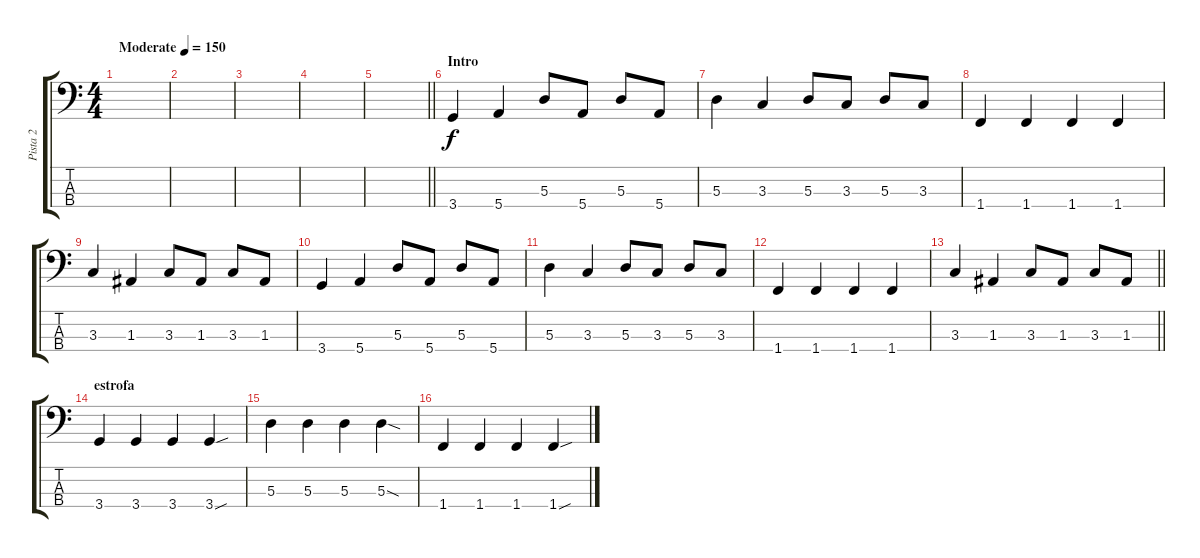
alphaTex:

\track ("Pista 2" "Pista 2") {instrument electricbassfinger}
\staff {score tabs}
\tuning (G2 D2 A1 E1) {hide}
\ts (4 4)
\tempo (150 "Moderate")
\clef f4
\ks c
|
|
|
|
\barLineRight lightlight
|
\section ("" "Intro")
3.4.4 5.4.4 5.3.8 5.4.8 5.3.8 5.4.8 |
5.3.4 3.3.4 5.3.8 3.3.8 5.3.8 3.3.8 |
1.4.4 1.4.4 1.4.4 1.4.4 |
3.3.4 1.3.4 3.3.8 1.3.8 3.3.8 1.3.8 |
3.4.4 5.4.4 5.3.8 5.4.8 5.3.8 5.4.8 |
5.3.4 3.3.4 5.3.8 3.3.8 5.3.8 3.3.8 |
1.4.4 1.4.4 1.4.4 1.4.4 |
\barLineRight lightlight
3.3.4 1.3.4 3.3.8 1.3.8 3.3.8 1.3.8 |
\section ("" "estrofa")
3.4.4 3.4.4 3.4.4 3.4{sou}.4 |
5.3.4 5.3.4 5.3.4 5.3{sod}.4 |
1.4.4 1.4.4 1.4.4 1.4{sou}.4
